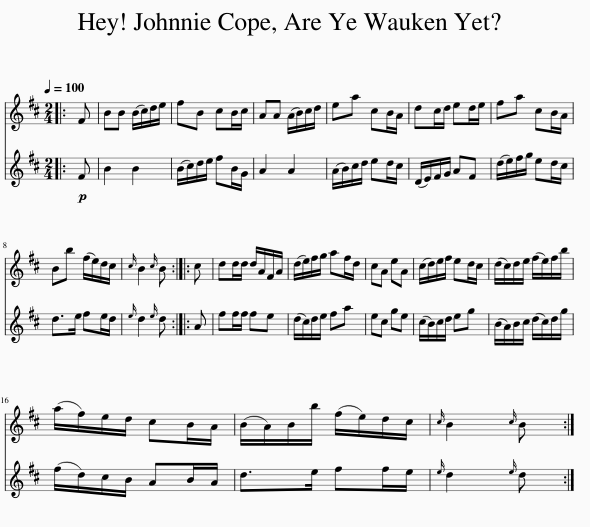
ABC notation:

X:1
%%score 1 2
L:1/8
Q:1/4=100
M:2/4
I:linebreak $
K:none
V:1 treble transpose="8 "
V:2 treble transpose="8 "
V:1
[K:D]|: F | BB (B/c/)d/e/ | fB cB/c/ | AA (A/B/)c/d/ | ea cB/A/ | %5
 dc/d/ ed/e/ | fa cB/A/ |$ Bb (f/e/)d/c/ |{c} B2{c} B :: c | %10
 dd/d/ d/A/F/A/ | (d/e/)f/g/ af/d/ | cA eA | (c/d/)e/f/ ed/c/ | (d/c/)d/e/ (f/e/)f/b/ |$ %15
 (a/f/)e/d/ cB/A/ | (B/A/)B/b/ (f/e/)d/c/ |{c} B2{c} B :| %18
V:2
[K:D]|:!p! F | B2 B2 | (B/c/)d/e/ fB/G/ | A2 A2 | (A/B/)c/d/ ed/c/ | %5
 (D/E/)F/G/ AF | (d/e/)f/g/ ed/c/ |$ d>e fe/d/ |{e} d2{e} d :: A | %10
 ff/f/ fe | (d/c/)d/e/ fa | ec ge | (c/B/)c/d/ eg | (B/A/)B/c/ (d/c/)d/g/ |$ %15
 (f/d/)c/B/ AB/A/ | d>e ff/e/ |{e} d2{e} d :| %18
